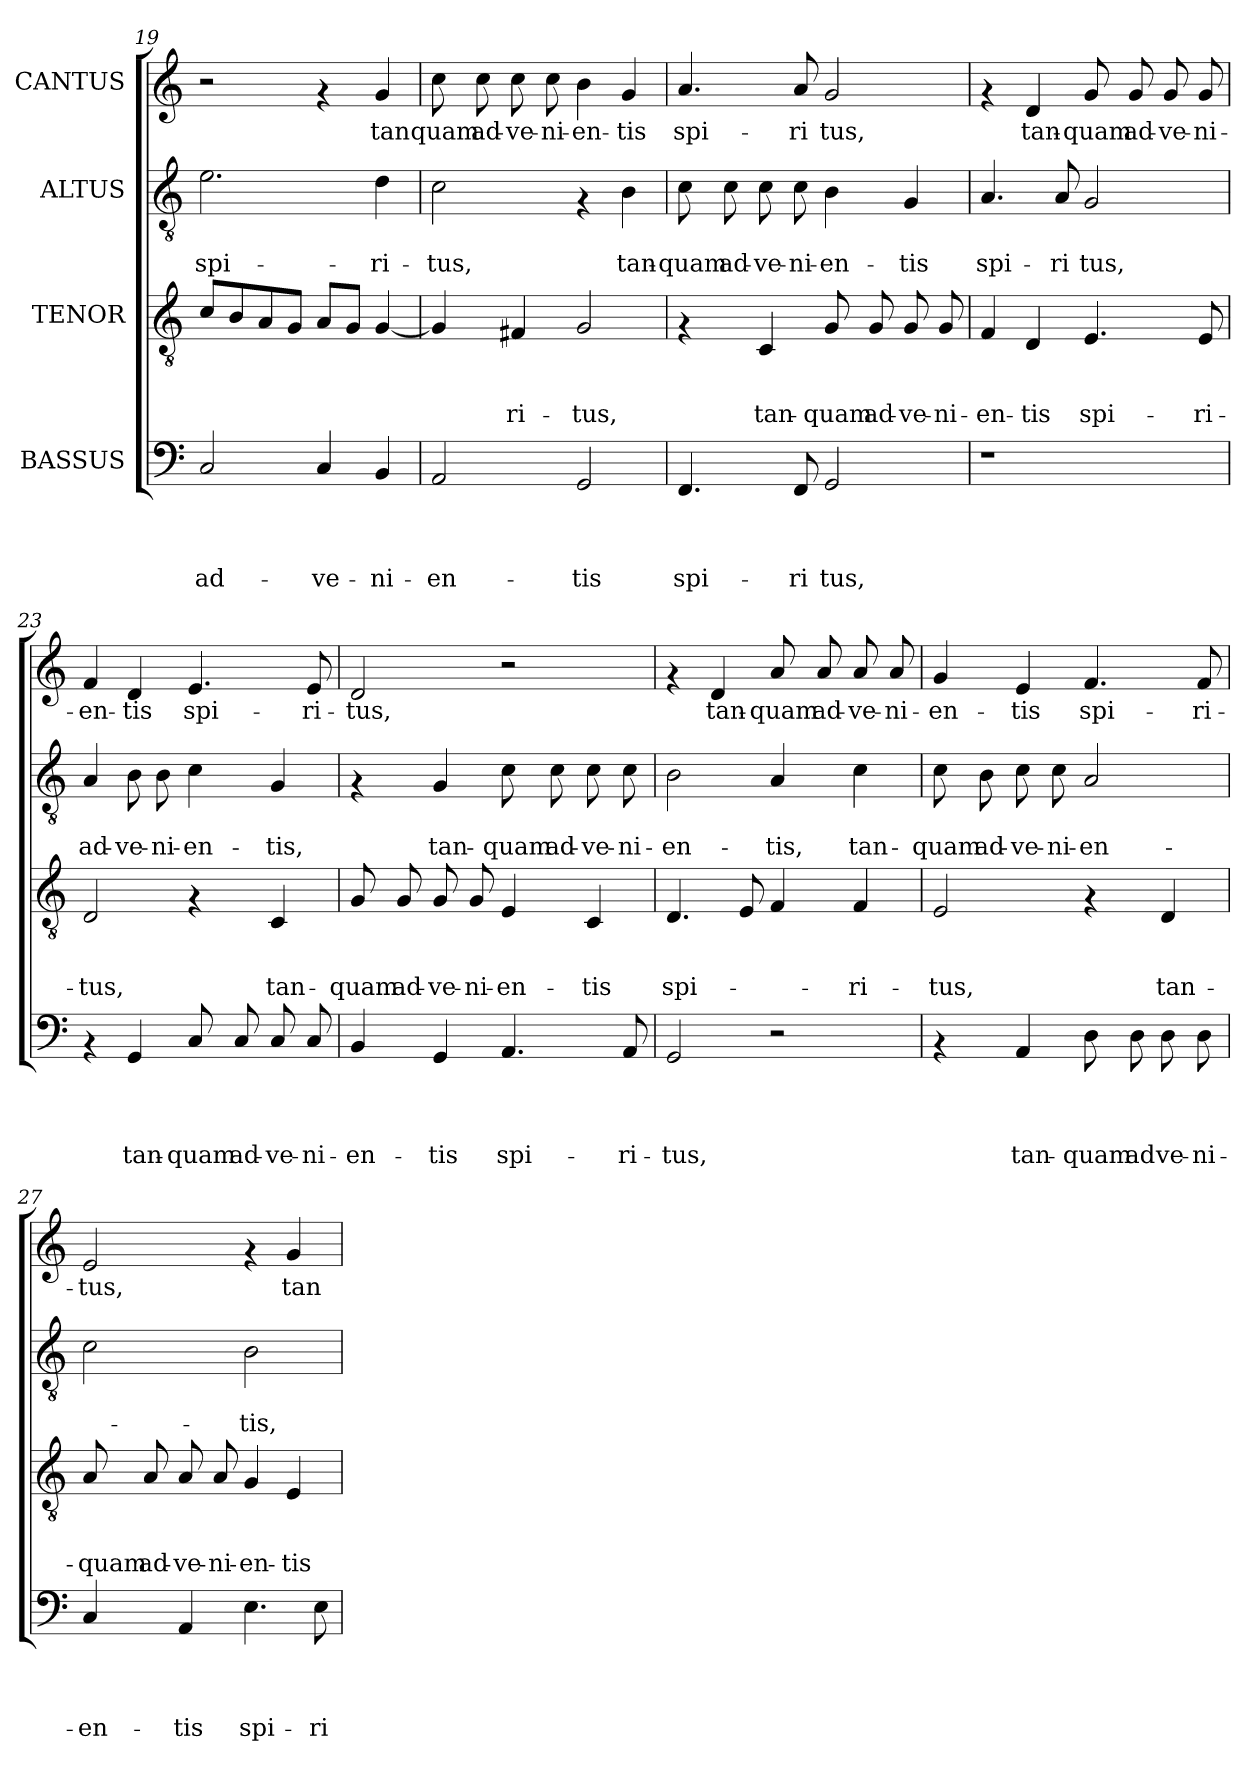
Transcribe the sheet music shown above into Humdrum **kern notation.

**kern	**text	**text	**text	**text	**kern	**text	**text	**text	**kern	**text	**text	**kern	**text
*part4	*part4	*part4	*part4	*part4	*part3	*part3	*part3	*part3	*part2	*part2	*part2	*part1	*part1
*staff4	*staff4	*staff4	*staff4	*staff4	*staff3	*staff3	*staff3	*staff3	*staff2	*staff2	*staff2	*staff1	*staff1
*I"BASSUS	*	*	*	*	*I"TENOR	*	*	*	*I"ALTUS	*	*	*I"CANTUS	*
*clefF4	*	*	*	*	*clefGv2	*	*	*	*clefGv2	*	*	*clefG2	*
*k[]	*	*	*	*	*k[]	*	*	*	*k[]	*	*	*k[]	*
*C:	*	*	*	*	*C:	*	*	*	*C:	*	*	*C:	*
=19	=19	=19	=19	=19	=19	=19	=19	=19	=19	=19	=19	=19	=19
!	!	!	!	!LO:LY:b	!	!	!	!	!	!	!LO:LY:b	!	!
2C/	.	.	.	ad-	8c/L	.	.	.	2.e\	.	spi-	2r	.
.	.	.	.	.	8B/	.	.	.	.	.	.	.	.
.	.	.	.	.	8A/	.	.	.	.	.	.	.	.
.	.	.	.	.	8G/J	.	.	.	.	.	.	.	.
!	!	!	!	!LO:LY:b	!	!	!	!	!	!	!	!	!
4C/	.	.	.	-ve-	8A/L	.	.	.	.	.	.	4rf	.
.	.	.	.	.	8G/J	.	.	.	.	.	.	.	.
!	!	!	!	!LO:LY:b	!	!	!	!	!	!	!LO:LY:b	!	!LO:LY:b
4BB/	.	.	.	-ni-	[<4G/	.	.	.	4d\	.	-ri-	4g/	tan
=20	=20	=20	=20	=20	=20	=20	=20	=20	=20	=20	=20	=20	=20
!	!	!	!	!LO:LY:b	!	!	!	!	!	!	!LO:LY:b	!	!LO:LY:b
2AA/	.	.	.	-en-	4G/]	.	.	.	2c\	.	-tus,	8cc\	quam
!	!	!	!	!	!	!	!	!	!	!	!	!	!LO:LY:b
.	.	.	.	.	.	.	.	.	.	.	.	8cc\	ad-
!	!	!	!	!	!	!	!	!LO:LY:b	!	!	!	!	!LO:LY:b
.	.	.	.	.	4F#X/	.	.	-ri-	.	.	.	8cc\	-ve-
!	!	!	!	!	!	!	!	!	!	!	!	!	!LO:LY:b
.	.	.	.	.	.	.	.	.	.	.	.	8cc\	-ni-
!	!	!	!	!LO:LY:b	!	!	!	!LO:LY:b	!	!	!	!	!LO:LY:b
2GG/	.	.	.	-tis	2G/	.	.	-tus,	4rF	.	.	4b\	-en-
!	!	!	!	!	!	!	!	!	!	!	!LO:LY:b	!	!LO:LY:b
.	.	.	.	.	.	.	.	.	4B\	.	tan-	4g/	-tis
!!LO:PB:g=z
=21	=21	=21	=21	=21	=21	=21	=21	=21	=21	=21	=21	=21	=21
!	!	!	!	!LO:LY:b	!	!	!	!	!	!	!LO:LY:b	!	!LO:LY:b
4.FF/	.	.	.	spi-	4rF	.	.	.	8c\	.	-quam	4.a/	spi-
!	!	!	!	!	!	!	!	!	!	!	!LO:LY:b	!	!
.	.	.	.	.	.	.	.	.	8c\	.	ad-	.	.
!	!	!	!	!	!	!	!	!LO:LY:b	!	!	!LO:LY:b	!	!
.	.	.	.	.	4C/	.	.	tan-	8c\	.	-ve-	.	.
!	!	!	!	!LO:LY:b	!	!	!	!	!	!	!LO:LY:b	!	!LO:LY:b
8FF/	.	.	.	-ri	.	.	.	.	8c\	.	-ni-	8a/	-ri
!	!	!	!	!LO:LY:b	!	!	!	!LO:LY:b	!	!	!LO:LY:b	!	!LO:LY:b
2GG/	.	.	.	tus,	8G/	.	.	-quam	4B\	.	-en-	2g/	tus,
!	!	!	!	!	!	!	!	!LO:LY:b	!	!	!	!	!
.	.	.	.	.	8G/	.	.	ad-	.	.	.	.	.
!	!	!	!	!	!	!	!	!LO:LY:b	!	!	!LO:LY:b	!	!
.	.	.	.	.	8G/	.	.	-ve-	4G/	.	-tis	.	.
!	!	!	!	!	!	!	!	!LO:LY:b	!	!	!	!	!
.	.	.	.	.	8G/	.	.	-ni-	.	.	.	.	.
=22	=22	=22	=22	=22	=22	=22	=22	=22	=22	=22	=22	=22	=22
!	!	!	!	!	!	!	!	!LO:LY:b	!	!	!LO:LY:b	!	!
1r	.	.	.	.	4F/	.	.	-en-	4.A/	.	spi-	4rf	.
!	!	!	!	!	!	!	!	!LO:LY:b	!	!	!	!	!LO:LY:b
.	.	.	.	.	4D/	.	.	-tis	.	.	.	4d/	tan-
!	!	!	!	!	!	!	!	!	!	!	!LO:LY:b	!	!
.	.	.	.	.	.	.	.	.	8A/	.	-ri	.	.
!	!	!	!	!	!	!	!	!LO:LY:b	!	!	!LO:LY:b	!	!LO:LY:b
.	.	.	.	.	4.E/	.	.	spi-	2G/	.	tus,	8g/	-quam
!	!	!	!	!	!	!	!	!	!	!	!	!	!LO:LY:b
.	.	.	.	.	.	.	.	.	.	.	.	8g/	ad-
!	!	!	!	!	!	!	!	!	!	!	!	!	!LO:LY:b
.	.	.	.	.	.	.	.	.	.	.	.	8g/	-ve-
!	!	!	!	!	!	!	!	!LO:LY:b	!	!	!	!	!LO:LY:b
.	.	.	.	.	8E/	.	.	-ri-	.	.	.	8g/	-ni-
=23	=23	=23	=23	=23	=23	=23	=23	=23	=23	=23	=23	=23	=23
!	!	!	!	!	!	!	!	!LO:LY:b	!	!	!LO:LY:b	!	!LO:LY:b
4rAA	.	.	.	.	2D/	.	.	-tus,	4A/	.	ad-	4f/	-en-
!	!	!	!	!LO:LY:b	!	!	!	!	!	!	!LO:LY:b	!	!LO:LY:b
4GG/	.	.	.	tan-	.	.	.	.	8B\	.	-ve-	4d/	-tis
!	!	!	!	!	!	!	!	!	!	!	!LO:LY:b	!	!
.	.	.	.	.	.	.	.	.	8B\	.	-ni-	.	.
!	!	!	!	!LO:LY:b	!	!	!	!	!	!	!LO:LY:b	!	!LO:LY:b
8C/	.	.	.	-quam	4rF	.	.	.	4c\	.	-en-	4.e/	spi-
!	!	!	!	!LO:LY:b	!	!	!	!	!	!	!	!	!
8C/	.	.	.	ad-	.	.	.	.	.	.	.	.	.
!	!	!	!	!LO:LY:b	!	!	!	!LO:LY:b	!	!	!LO:LY:b	!	!
8C/	.	.	.	-ve-	4C/	.	.	tan-	4G/	.	-tis,	.	.
!	!	!	!	!LO:LY:b	!	!	!	!	!	!	!	!	!LO:LY:b
8C/	.	.	.	-ni-	.	.	.	.	.	.	.	8e/	-ri-
=24	=24	=24	=24	=24	=24	=24	=24	=24	=24	=24	=24	=24	=24
!	!	!	!	!LO:LY:b	!	!	!	!LO:LY:b	!	!	!	!	!LO:LY:b
4BB/	.	.	.	-en-	8G/	.	.	-quam	4rF	.	.	2d/	-tus,
!	!	!	!	!	!	!	!	!LO:LY:b	!	!	!	!	!
.	.	.	.	.	8G/	.	.	ad-	.	.	.	.	.
!	!	!	!	!LO:LY:b	!	!	!	!LO:LY:b	!	!	!LO:LY:b	!	!
4GG/	.	.	.	-tis	8G/	.	.	-ve-	4G/	.	tan-	.	.
!	!	!	!	!	!	!	!	!LO:LY:b	!	!	!	!	!
.	.	.	.	.	8G/	.	.	-ni-	.	.	.	.	.
!	!	!	!	!LO:LY:b	!	!	!	!LO:LY:b	!	!	!LO:LY:b	!	!
4.AA/	.	.	.	spi-	4E/	.	.	-en-	8c\	.	-quam	2r	.
!	!	!	!	!	!	!	!	!	!	!	!LO:LY:b	!	!
.	.	.	.	.	.	.	.	.	8c\	.	ad-	.	.
!	!	!	!	!	!	!	!	!LO:LY:b	!	!	!LO:LY:b	!	!
.	.	.	.	.	4C/	.	.	-tis	8c\	.	-ve-	.	.
!	!	!	!	!LO:LY:b	!	!	!	!	!	!	!LO:LY:b	!	!
8AA/	.	.	.	-ri-	.	.	.	.	8c\	.	-ni-	.	.
!!LO:PB:g=z
=25	=25	=25	=25	=25	=25	=25	=25	=25	=25	=25	=25	=25	=25
!	!	!	!	!LO:LY:b	!	!	!	!LO:LY:b	!	!	!LO:LY:b	!	!
2GG/	.	.	.	-tus,	4.D/	.	.	spi-	2B\	.	-en-	4rf	.
!	!	!	!	!	!	!	!	!	!	!	!	!	!LO:LY:b
.	.	.	.	.	.	.	.	.	.	.	.	4d/	tan-
.	.	.	.	.	8E/	.	.	.	.	.	.	.	.
!	!	!	!	!	!	!	!	!	!	!	!LO:LY:b	!	!LO:LY:b
2r	.	.	.	.	4F/	.	.	.	4A/	.	-tis,	8a/	-quam
!	!	!	!	!	!	!	!	!	!	!	!	!	!LO:LY:b
.	.	.	.	.	.	.	.	.	.	.	.	8a/	ad-
!	!	!	!	!	!	!	!	!LO:LY:b	!	!	!LO:LY:b	!	!LO:LY:b
.	.	.	.	.	4F/	.	.	-ri-	4c\	.	tan-	8a/	-ve-
!	!	!	!	!	!	!	!	!	!	!	!	!	!LO:LY:b
.	.	.	.	.	.	.	.	.	.	.	.	8a/	-ni-
=26	=26	=26	=26	=26	=26	=26	=26	=26	=26	=26	=26	=26	=26
!	!	!	!	!	!	!	!	!LO:LY:b	!	!	!LO:LY:b	!	!LO:LY:b
4rAA	.	.	.	.	2E/	.	.	-tus,	8c\	.	-quam	4g/	-en-
!	!	!	!	!	!	!	!	!	!	!	!LO:LY:b	!	!
.	.	.	.	.	.	.	.	.	8B\	.	ad-	.	.
!	!	!	!	!LO:LY:b	!	!	!	!	!	!	!LO:LY:b	!	!LO:LY:b
4AA/	.	.	.	tan-	.	.	.	.	8c\	.	-ve-	4e/	-tis
!	!	!	!	!	!	!	!	!	!	!	!LO:LY:b	!	!
.	.	.	.	.	.	.	.	.	8c\	.	-ni-	.	.
!	!	!	!	!LO:LY:b	!	!	!	!	!	!	!LO:LY:b	!	!LO:LY:b
8D\	.	.	.	-quam	4rF	.	.	.	2A/	.	-en-	4.f/	spi-
!	!	!	!	!LO:LY:b	!	!	!	!	!	!	!	!	!
8D\	.	.	.	ad	.	.	.	.	.	.	.	.	.
!	!	!	!	!LO:LY:b	!	!	!	!LO:LY:b	!	!	!	!	!
8D\	.	.	.	ve-	4D/	.	.	tan-	.	.	.	.	.
!	!	!	!	!LO:LY:b	!	!	!	!	!	!	!	!	!LO:LY:b
8D\	.	.	.	-ni-	.	.	.	.	.	.	.	8f/	-ri-
=27	=27	=27	=27	=27	=27	=27	=27	=27	=27	=27	=27	=27	=27
!	!	!	!	!LO:LY:b	!	!	!	!LO:LY:b	!	!	!	!	!LO:LY:b
4C/	.	.	.	-en-	8A/	.	.	-quam	2c\	.	.	2e/	-tus,
!	!	!	!	!	!	!	!	!LO:LY:b	!	!	!	!	!
.	.	.	.	.	8A/	.	.	ad-	.	.	.	.	.
!	!	!	!	!LO:LY:b	!	!	!	!LO:LY:b	!	!	!	!	!
4AA/	.	.	.	-tis	8A/	.	.	-ve-	.	.	.	.	.
!	!	!	!	!	!	!	!	!LO:LY:b	!	!	!	!	!
.	.	.	.	.	8A/	.	.	-ni-	.	.	.	.	.
!	!	!	!	!LO:LY:b	!	!	!	!LO:LY:b	!	!	!LO:LY:b	!	!
4.E\	.	.	.	spi-	4G/	.	.	-en-	2B\	.	-tis,	4rf	.
!	!	!	!	!	!	!	!	!LO:LY:b	!	!	!	!	!LO:LY:b
.	.	.	.	.	4E/	.	.	-tis	.	.	.	4g/	tan-
!	!	!	!	!LO:LY:b	!	!	!	!	!	!	!	!	!
8E\	.	.	.	-ri-	.	.	.	.	.	.	.	.	.
=	=	=	=	=	=	=	=	=	=	=	=	=	=
*-	*-	*-	*-	*-	*-	*-	*-	*-	*-	*-	*-	*-	*-
